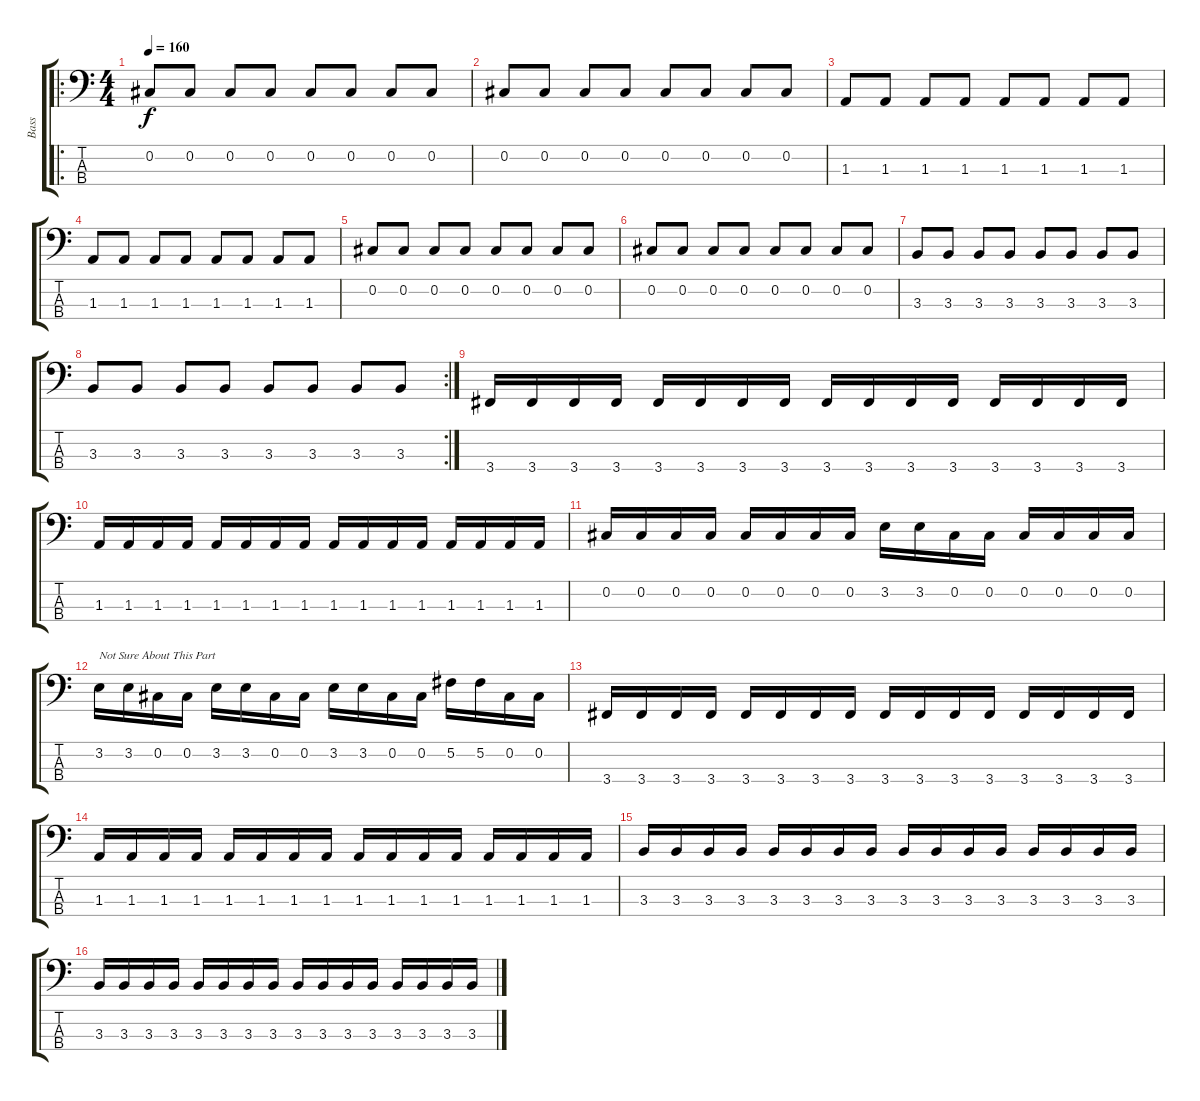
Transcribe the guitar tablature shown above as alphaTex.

\track ("Bass" "Bass") {instrument electricbasspick}
\staff {score tabs}
\tuning (Gb2 Db2 Ab1 Eb1) {hide}
\ro
\ts (4 4)
\tempo 160
\clef f4
\ks c
0.2.8{dy f} 0.2.8 0.2.8 0.2.8 0.2.8 0.2.8 0.2.8 0.2.8 |
0.2.8 0.2.8 0.2.8 0.2.8 0.2.8 0.2.8 0.2.8 0.2.8 |
1.3.8 1.3.8 1.3.8 1.3.8 1.3.8 1.3.8 1.3.8 1.3.8 |
1.3.8 1.3.8 1.3.8 1.3.8 1.3.8 1.3.8 1.3.8 1.3.8 |
0.2.8 0.2.8 0.2.8 0.2.8 0.2.8 0.2.8 0.2.8 0.2.8 |
0.2.8 0.2.8 0.2.8 0.2.8 0.2.8 0.2.8 0.2.8 0.2.8 |
3.3.8 3.3.8 3.3.8 3.3.8 3.3.8 3.3.8 3.3.8 3.3.8 |
\rc 2
3.3.8 3.3.8 3.3.8 3.3.8 3.3.8 3.3.8 3.3.8 3.3.8 |
3.4.16 3.4.16 3.4.16 3.4.16 3.4.16 3.4.16 3.4.16 3.4.16 3.4.16 3.4.16 3.4.16 3.4.16 3.4.16 3.4.16 3.4.16 3.4.16 |
1.3.16 1.3.16 1.3.16 1.3.16 1.3.16 1.3.16 1.3.16 1.3.16 1.3.16 1.3.16 1.3.16 1.3.16 1.3.16 1.3.16 1.3.16 1.3.16 |
0.2.16 0.2.16 0.2.16 0.2.16 0.2.16 0.2.16 0.2.16 0.2.16 3.2.16 3.2.16 0.2.16 0.2.16 0.2.16 0.2.16 0.2.16 0.2.16 |
3.2.16{txt "Not Sure About This Part"} 3.2.16 0.2.16 0.2.16 3.2.16 3.2.16 0.2.16 0.2.16 3.2.16 3.2.16 0.2.16 0.2.16 5.2.16 5.2.16 0.2.16 0.2.16 |
3.4.16 3.4.16 3.4.16 3.4.16 3.4.16 3.4.16 3.4.16 3.4.16 3.4.16 3.4.16 3.4.16 3.4.16 3.4.16 3.4.16 3.4.16 3.4.16 |
1.3.16 1.3.16 1.3.16 1.3.16 1.3.16 1.3.16 1.3.16 1.3.16 1.3.16 1.3.16 1.3.16 1.3.16 1.3.16 1.3.16 1.3.16 1.3.16 |
3.3.16 3.3.16 3.3.16 3.3.16 3.3.16 3.3.16 3.3.16 3.3.16 3.3.16 3.3.16 3.3.16 3.3.16 3.3.16 3.3.16 3.3.16 3.3.16 |
3.3.16 3.3.16 3.3.16 3.3.16 3.3.16 3.3.16 3.3.16 3.3.16 3.3.16 3.3.16 3.3.16 3.3.16 3.3.16 3.3.16 3.3.16 3.3.16
